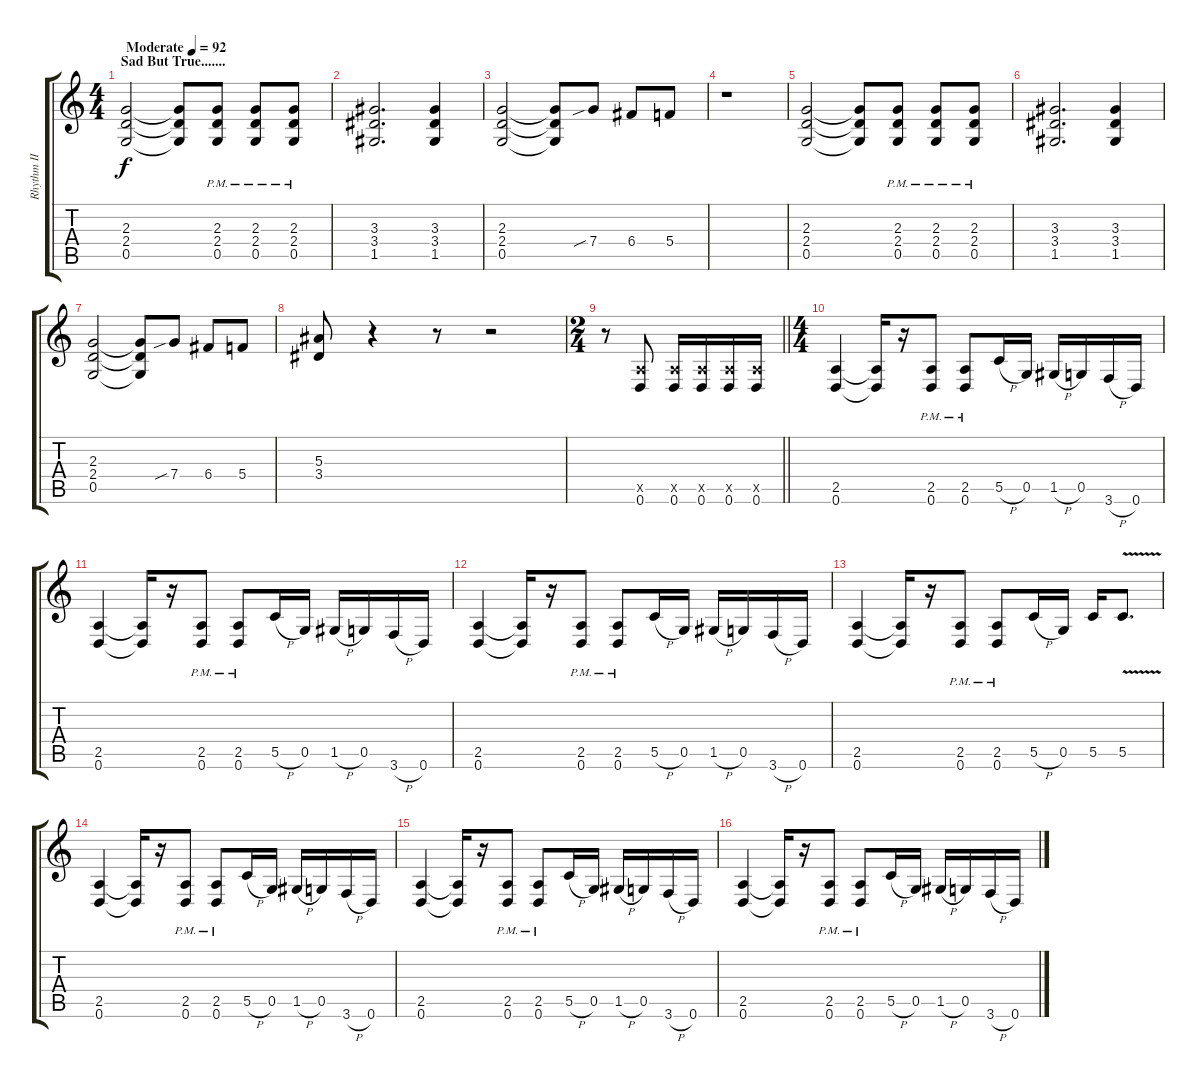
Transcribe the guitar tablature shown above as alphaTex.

\track ("Rhythm II" "Rhythm II") {instrument distortionguitar}
\staff {score tabs}
\tuning (D4 A3 F3 C3 G2 D2) {hide}
\ts (4 4)
\section ("" "Sad But True.......")
\tempo (92 "Moderate")
\clef g2
\ks c
(2.3 2.4 0.5).2{dy f instrument distortionguitar} (2.3{t} 2.4{t} 0.5{t}).8 (2.3{pm} 2.4{pm} 0.5{pm}).8 (2.3{pm} 2.4{pm} 0.5{pm}).8 (2.3{pm} 2.4{pm} 0.5{pm}).8 |
(3.3 3.4 1.5).2{d} (3.3 3.4 1.5).4 |
(2.3 2.4 0.5).2 (2.3{t} 2.4{t} 0.5{t}).8 7.4{sib}.8 6.4.8 5.4.8 |
r.1 |
(2.3 2.4 0.5).2 (2.3{t} 2.4{t} 0.5{t}).8 (2.3{pm} 2.4{pm} 0.5{pm}).8 (2.3{pm} 2.4{pm} 0.5{pm}).8 (2.3{pm} 2.4{pm} 0.5{pm}).8 |
(3.3 3.4 1.5).2{d} (3.3 3.4 1.5).4 |
(2.3 2.4 0.5).2 (2.3{t} 2.4{t} 0.5{t}).8 7.4{sib}.8 6.4.8 5.4.8 |
(5.3 3.4).8 r.4 r.8 r.2 |
\ts (2 4)
\barLineRight lightlight
r.8 (2.5{x} 0.6).8 (2.5{x} 0.6).16 (2.5{x} 0.6).16 (2.5{x} 0.6).16 (2.5{x} 0.6).16 |
\ts (4 4)
\section ("" "")
(2.5 0.6).4 (2.5{t} 0.6{t}).16 r.16 (2.5{pm} 0.6{pm}).8 (2.5{pm} 0.6{pm}).8 5.5{h}.16 0.5.16 1.5{h}.16 0.5.16 3.6{h}.16 0.6.16 |
(2.5 0.6).4 (2.5{t} 0.6{t}).16 r.16 (2.5{pm} 0.6{pm}).8 (2.5{pm} 0.6{pm}).8 5.5{h}.16 0.5.16 1.5{h}.16 0.5.16 3.6{h}.16 0.6.16 |
(2.5 0.6).4 (2.5{t} 0.6{t}).16 r.16 (2.5{pm} 0.6{pm}).8 (2.5{pm} 0.6{pm}).8 5.5{h}.16 0.5.16 1.5{h}.16 0.5.16 3.6{h}.16 0.6.16 |
(2.5 0.6).4 (2.5{t} 0.6{t}).16 r.16 (2.5{pm} 0.6{pm}).8 (2.5{pm} 0.6{pm}).8 5.5{h}.16 0.5.16 5.5.16 5.5{v}.8{d} |
(2.5 0.6).4 (2.5{t} 0.6{t}).16 r.16 (2.5{pm} 0.6{pm}).8 (2.5{pm} 0.6{pm}).8 5.5{h}.16 0.5.16 1.5{h}.16 0.5.16 3.6{h}.16 0.6.16 |
(2.5 0.6).4 (2.5{t} 0.6{t}).16 r.16 (2.5{pm} 0.6{pm}).8 (2.5{pm} 0.6{pm}).8 5.5{h}.16 0.5.16 1.5{h}.16 0.5.16 3.6{h}.16 0.6.16 |
(2.5 0.6).4 (2.5{t} 0.6{t}).16 r.16 (2.5{pm} 0.6{pm}).8 (2.5{pm} 0.6{pm}).8 5.5{h}.16 0.5.16 1.5{h}.16 0.5.16 3.6{h}.16 0.6.16
